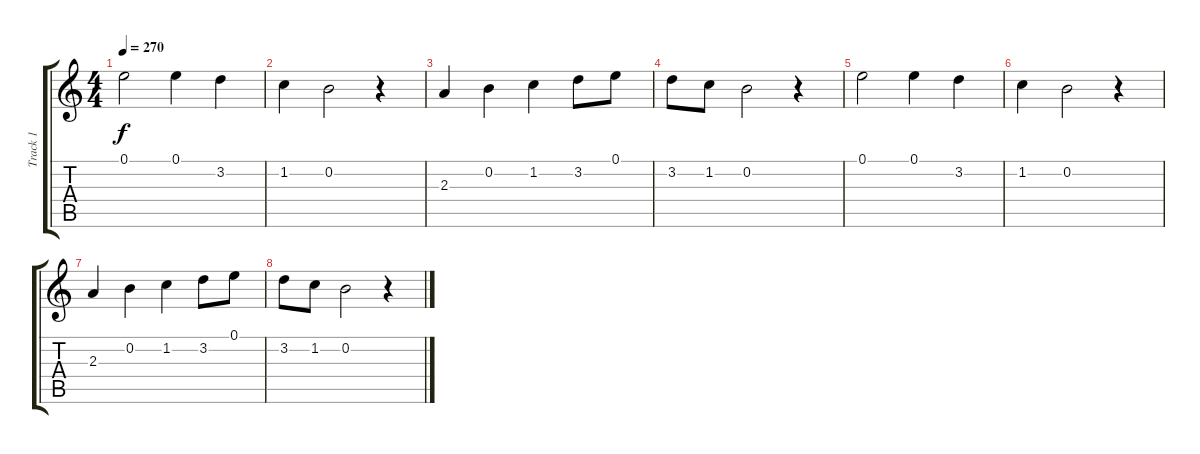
\track ("Track 1" "Track 1") {instrument acousticguitarsteel}
\staff {score tabs}
\tuning (E4 B3 G3 D3 A2 E2) {hide}
\ts (4 4)
\tempo 270
\clef g2
\ks c
0.1.2{dy f} 0.1.4 3.2.4 |
1.2.4 0.2.2 r.4 |
2.3.4 0.2.4 1.2.4 3.2.8 0.1.8 |
3.2.8 1.2.8 0.2.2 r.4 |
0.1.2 0.1.4 3.2.4 |
1.2.4 0.2.2 r.4 |
2.3.4 0.2.4 1.2.4 3.2.8 0.1.8 |
3.2.8 1.2.8 0.2.2 r.4
